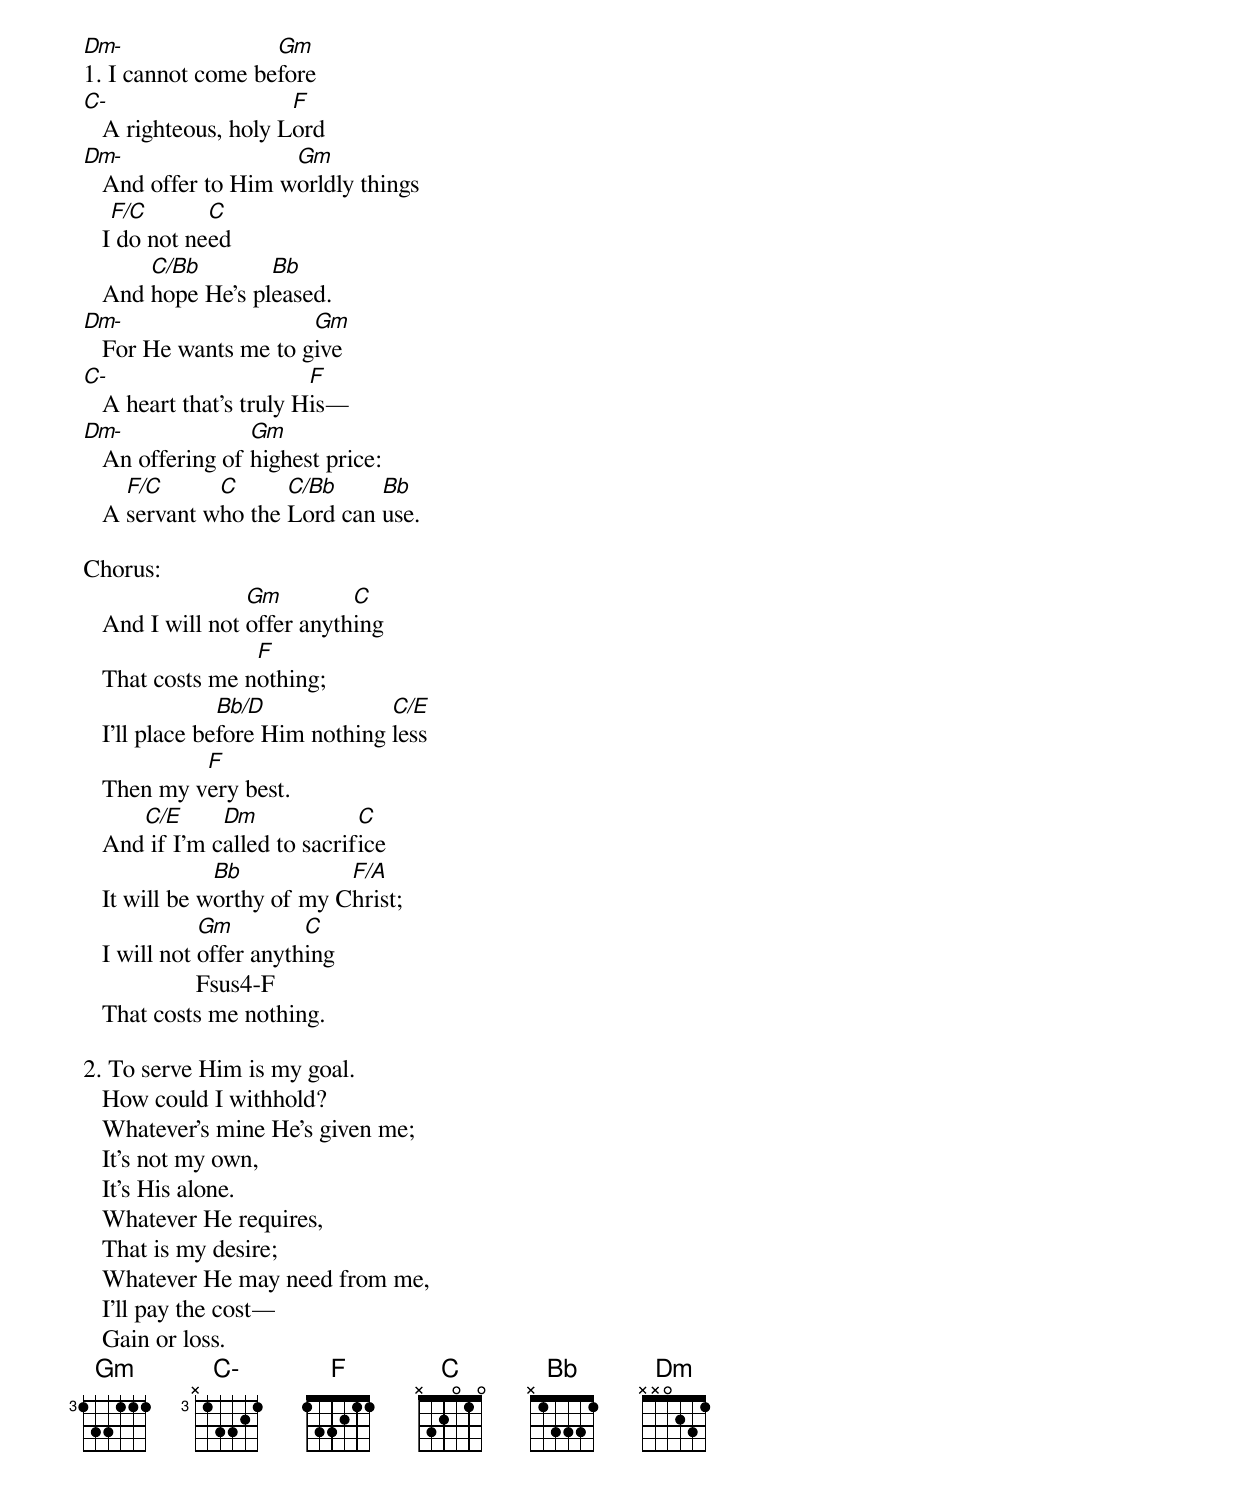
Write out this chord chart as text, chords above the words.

Dm-                Gm
1. I cannot come before
C-                    F
   A righteous, holy Lord
Dm-                  Gm
   And offer to Him worldly things
    F/C       C
   I do not need
       C/Bb        Bb
   And hope He's pleased.
Dm-                    Gm
   For He wants me to give
C-                       F
   A heart that's truly His—
Dm-               Gm
   An offering of highest price:
     F/C      C      C/Bb     Bb
   A servant who the Lord can use.

Chorus:
                  Gm         C
   And I will not offer anything
                  F
   That costs me nothing;
                Bb/D             C/E
   I'll place before Him nothing less
            F
   Then my very best.
      C/E      Dm             C
   And if I'm called to sacrifice
               Bb           F/A
   It will be worthy of my Christ;
              Gm         C
   I will not offer anything
                  Fsus4-F
   That costs me nothing.

2. To serve Him is my goal.
   How could I withhold?
   Whatever's mine He's given me;
   It's not my own,
   It's His alone.
   Whatever He requires,
   That is my desire;
   Whatever He may need from me,
   I'll pay the cost—
   Gain or loss.
